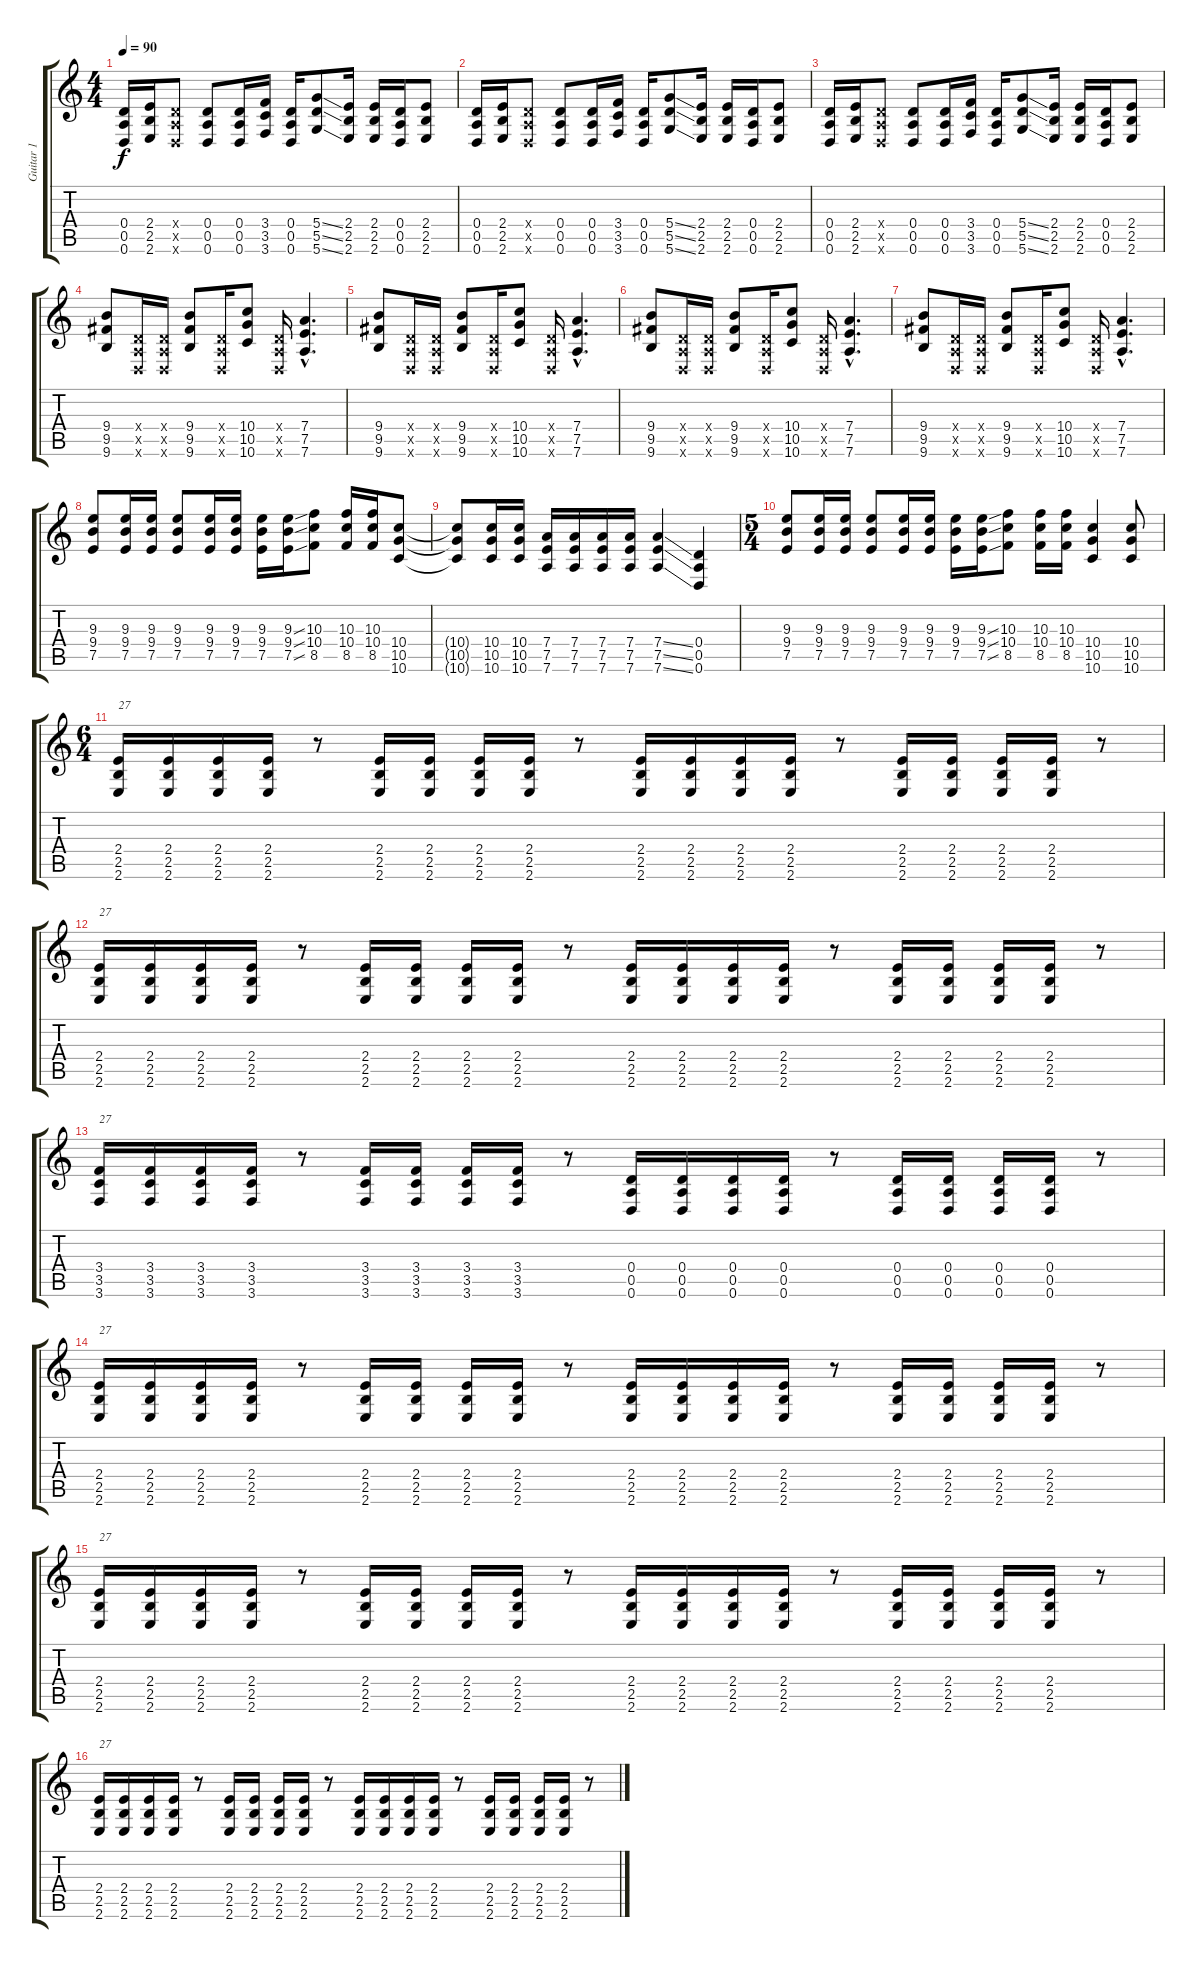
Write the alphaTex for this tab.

\track ("Guitar 1" "Guitar 1") {instrument electricguitarclean}
\staff {score tabs}
\tuning (E4 B3 G3 D3 A2 D2) {hide}
\ts (4 4)
\tempo 90
\clef g2
\ks c
(0.4 0.5 0.6).16{dy f volume 16 instrument distortionguitar} (2.4 2.5 2.6).16 (0.4{x} 0.5{x} 0.6{x}).8 (0.4 0.5 0.6).8 (0.4 0.5 0.6).16 (3.4 3.5 3.6).16 (0.4 0.5 0.6).16 (5.4{ss} 5.5{ss} 5.6{ss}).8 (2.4 2.5 2.6).16 (2.4 2.5 2.6).16 (0.4 0.5 0.6).16 (2.4 2.5 2.6).8 |
(0.4 0.5 0.6).16{volume 16 instrument distortionguitar} (2.4 2.5 2.6).16 (0.4{x} 0.5{x} 0.6{x}).8 (0.4 0.5 0.6).8 (0.4 0.5 0.6).16 (3.4 3.5 3.6).16 (0.4 0.5 0.6).16 (5.4{ss} 5.5{ss} 5.6{ss}).8 (2.4 2.5 2.6).16 (2.4 2.5 2.6).16 (0.4 0.5 0.6).16 (2.4 2.5 2.6).8 |
(0.4 0.5 0.6).16{volume 16 instrument distortionguitar} (2.4 2.5 2.6).16 (0.4{x} 0.5{x} 0.6{x}).8 (0.4 0.5 0.6).8 (0.4 0.5 0.6).16 (3.4 3.5 3.6).16 (0.4 0.5 0.6).16 (5.4{ss} 5.5{ss} 5.6{ss}).8 (2.4 2.5 2.6).16 (2.4 2.5 2.6).16 (0.4 0.5 0.6).16 (2.4 2.5 2.6).8 |
(9.4 9.5 9.6).8{volume 16 instrument distortionguitar} (0.4{x} 0.5{x} 0.6{x}).16 (0.4{x} 0.5{x} 0.6{x}).16 (9.4 9.5 9.6).8 (0.4{x} 0.5{x} 0.6{x}).16 (10.4 10.5 10.6).8 (0.4{x} 0.5{x} 0.6{x}).16 (7.4{hac} 7.5{hac} 7.6{hac}).4{d} |
(9.4 9.5 9.6).8{volume 16 instrument distortionguitar} (0.4{x} 0.5{x} 0.6{x}).16 (0.4{x} 0.5{x} 0.6{x}).16 (9.4 9.5 9.6).8 (0.4{x} 0.5{x} 0.6{x}).16 (10.4 10.5 10.6).8 (0.4{x} 0.5{x} 0.6{x}).16 (7.4{hac} 7.5{hac} 7.6{hac}).4{d} |
(9.4 9.5 9.6).8{volume 16 instrument distortionguitar} (0.4{x} 0.5{x} 0.6{x}).16 (0.4{x} 0.5{x} 0.6{x}).16 (9.4 9.5 9.6).8 (0.4{x} 0.5{x} 0.6{x}).16 (10.4 10.5 10.6).8 (0.4{x} 0.5{x} 0.6{x}).16 (7.4{hac} 7.5{hac} 7.6{hac}).4{d} |
(9.4 9.5 9.6).8{volume 16 instrument distortionguitar} (0.4{x} 0.5{x} 0.6{x}).16 (0.4{x} 0.5{x} 0.6{x}).16 (9.4 9.5 9.6).8 (0.4{x} 0.5{x} 0.6{x}).16 (10.4 10.5 10.6).8 (0.4{x} 0.5{x} 0.6{x}).16 (7.4{hac} 7.5{hac} 7.6{hac}).4{d} |
(9.3 9.4 7.5).8{instrument distortionguitar} (9.3 9.4 7.5).16 (9.3 9.4 7.5).16 (9.3 9.4 7.5).8 (9.3 9.4 7.5).16 (9.3 9.4 7.5).16 (9.3 9.4 7.5).16 (9.3{ss} 9.4{ss} 7.5{ss}).16 (10.3 10.4 8.5).8 (10.3 10.4 8.5).16 (10.3 10.4 8.5).16 (10.4 10.5 10.6).8 |
(10.4{t} 10.5{t} 10.6{t}).8 (10.4 10.5 10.6).16 (10.4 10.5 10.6).16 (7.4 7.5 7.6).16 (7.4 7.5 7.6).16 (7.4 7.5 7.6).16 (7.4 7.5 7.6).16 (7.4{ss} 7.5{ss} 7.6{ss}).4 (0.4 0.5 0.6).4 |
\ts (5 4)
(9.3 9.4 7.5).8{instrument distortionguitar} (9.3 9.4 7.5).16 (9.3 9.4 7.5).16 (9.3 9.4 7.5).8 (9.3 9.4 7.5).16 (9.3 9.4 7.5).16 (9.3 9.4 7.5).16 (9.3{ss} 9.4{ss} 7.5{ss}).16 (10.3 10.4 8.5).8 (10.3 10.4 8.5).16 (10.3 10.4 8.5).16 (10.4 10.5 10.6).4 (10.4 10.5 10.6).8 |
\ts (6 4)
(2.4 2.5 2.6).16{txt "27" instrument distortionguitar} (2.4 2.5 2.6).16 (2.4 2.5 2.6).16 (2.4 2.5 2.6).16 r.8 (2.4 2.5 2.6).16 (2.4 2.5 2.6).16 (2.4 2.5 2.6).16 (2.4 2.5 2.6).16 r.8 (2.4 2.5 2.6).16 (2.4 2.5 2.6).16 (2.4 2.5 2.6).16 (2.4 2.5 2.6).16 r.8 (2.4 2.5 2.6).16 (2.4 2.5 2.6).16 (2.4 2.5 2.6).16 (2.4 2.5 2.6).16 r.8 |
(2.4 2.5 2.6).16{txt "27" instrument distortionguitar} (2.4 2.5 2.6).16 (2.4 2.5 2.6).16 (2.4 2.5 2.6).16 r.8 (2.4 2.5 2.6).16 (2.4 2.5 2.6).16 (2.4 2.5 2.6).16 (2.4 2.5 2.6).16 r.8 (2.4 2.5 2.6).16 (2.4 2.5 2.6).16 (2.4 2.5 2.6).16 (2.4 2.5 2.6).16 r.8 (2.4 2.5 2.6).16 (2.4 2.5 2.6).16 (2.4 2.5 2.6).16 (2.4 2.5 2.6).16 r.8 |
(3.4 3.5 3.6).16{txt "27" instrument distortionguitar} (3.4 3.5 3.6).16 (3.4 3.5 3.6).16 (3.4 3.5 3.6).16 r.8 (3.4 3.5 3.6).16 (3.4 3.5 3.6).16 (3.4 3.5 3.6).16 (3.4 3.5 3.6).16 r.8 (0.4 0.5 0.6).16 (0.4 0.5 0.6).16 (0.4 0.5 0.6).16 (0.4 0.5 0.6).16 r.8 (0.4 0.5 0.6).16 (0.4 0.5 0.6).16 (0.4 0.5 0.6).16 (0.4 0.5 0.6).16 r.8 |
(2.4 2.5 2.6).16{txt "27" instrument distortionguitar} (2.4 2.5 2.6).16 (2.4 2.5 2.6).16 (2.4 2.5 2.6).16 r.8 (2.4 2.5 2.6).16 (2.4 2.5 2.6).16 (2.4 2.5 2.6).16 (2.4 2.5 2.6).16 r.8 (2.4 2.5 2.6).16 (2.4 2.5 2.6).16 (2.4 2.5 2.6).16 (2.4 2.5 2.6).16 r.8 (2.4 2.5 2.6).16 (2.4 2.5 2.6).16 (2.4 2.5 2.6).16 (2.4 2.5 2.6).16 r.8 |
(2.4 2.5 2.6).16{txt "27" instrument distortionguitar} (2.4 2.5 2.6).16 (2.4 2.5 2.6).16 (2.4 2.5 2.6).16 r.8 (2.4 2.5 2.6).16 (2.4 2.5 2.6).16 (2.4 2.5 2.6).16 (2.4 2.5 2.6).16 r.8 (2.4 2.5 2.6).16 (2.4 2.5 2.6).16 (2.4 2.5 2.6).16 (2.4 2.5 2.6).16 r.8 (2.4 2.5 2.6).16 (2.4 2.5 2.6).16 (2.4 2.5 2.6).16 (2.4 2.5 2.6).16 r.8 |
(2.4 2.5 2.6).16{txt "27" instrument distortionguitar} (2.4 2.5 2.6).16 (2.4 2.5 2.6).16 (2.4 2.5 2.6).16 r.8 (2.4 2.5 2.6).16 (2.4 2.5 2.6).16 (2.4 2.5 2.6).16 (2.4 2.5 2.6).16 r.8 (2.4 2.5 2.6).16 (2.4 2.5 2.6).16 (2.4 2.5 2.6).16 (2.4 2.5 2.6).16 r.8 (2.4 2.5 2.6).16 (2.4 2.5 2.6).16 (2.4 2.5 2.6).16 (2.4 2.5 2.6).16 r.8
